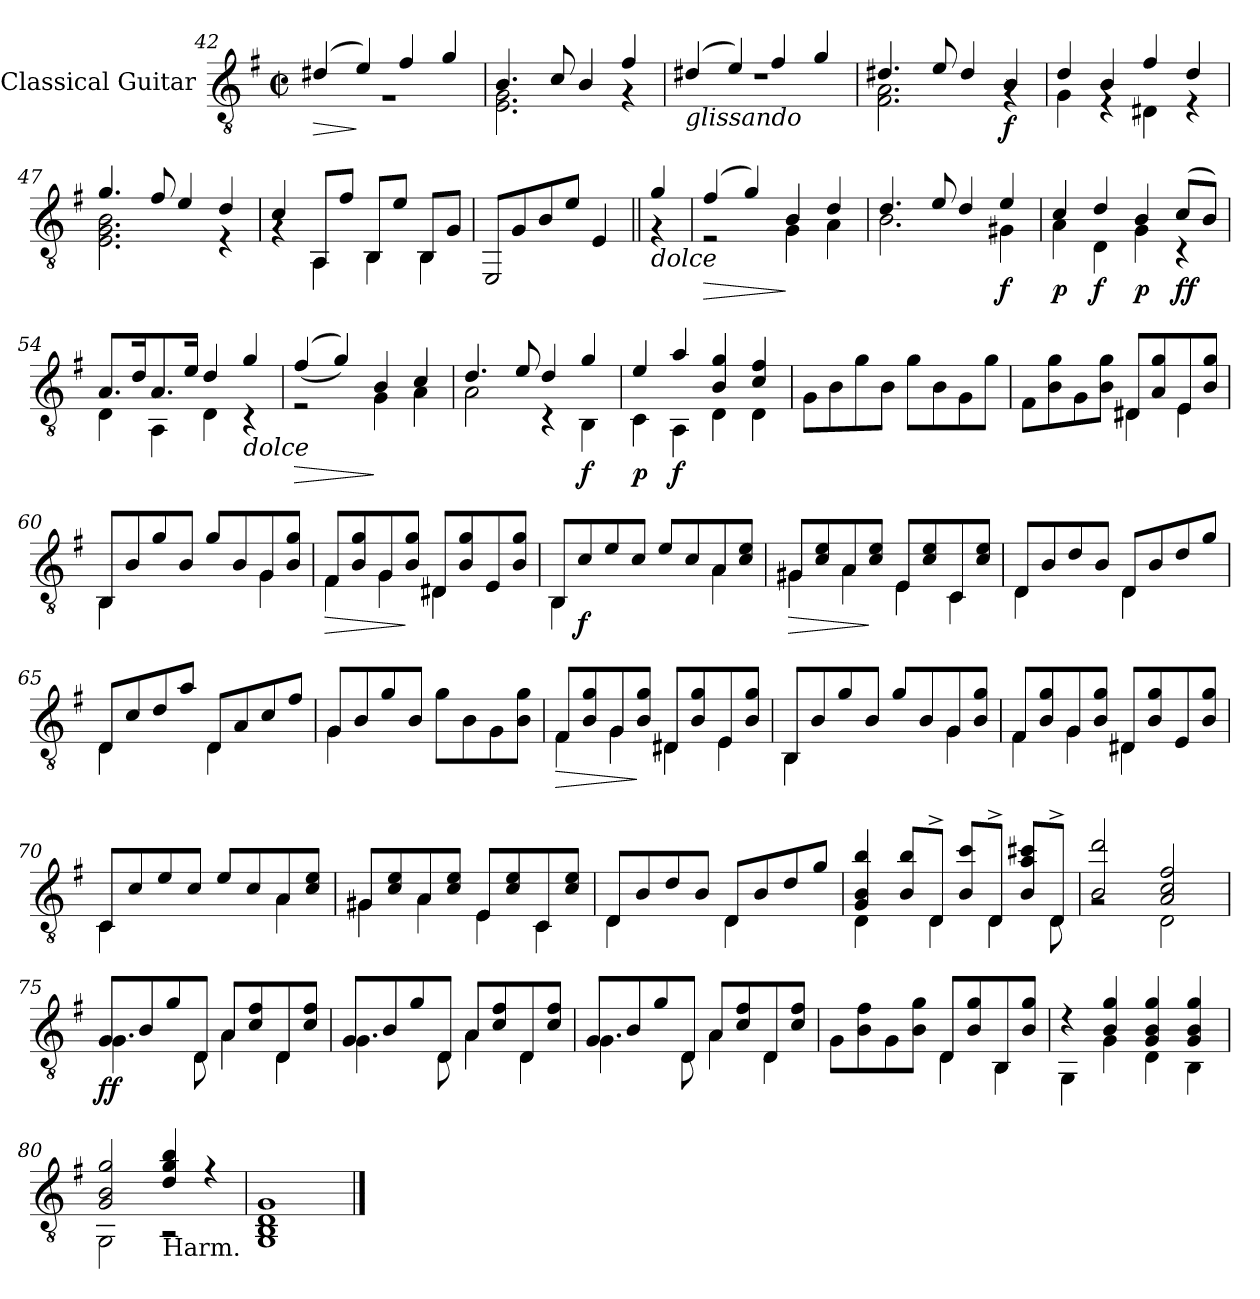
**kern	**dynam
*part1	*part1
*staff1	*staff1
*I"Classical Guitar	*
*I'Guit.	*
*clefGv2	*
*k[f#]	*
*M2/2	*
*met(c|)	*
=42	=42
!	!LO:HP:b
*^	*
(>4d#X/	1r	>
4e/)	.	]
4f#/	.	.
4g/	.	.
=43	=43	=43
4.B:/	2.E\ 2.G\	.
8c/	.	.
4B/	.	.
4f#/	4rG	.
!!LO:LB:g=z	!!
=44	=44	=44
!LO:TX:b:i:t=glissando	!	!
(>4d#X/	1rd	.
4e/)	.	.
4f#/	.	.
4g/	.	.
=45	=45	=45
4.d#X:/	2.F#\ 2.A\	.
8e/	.	.
4d#/	.	.
!	!	!LO:DY:b
4B/	4rG	f
=46	=46	=46
4d/	4G\	.
4B/	4rE	.
4f#/	4D#X\	.
4d/	4rE	.
=47	=47	=47
4.g:/	2.E\ 2.G\ 2.B\	.
8f#/	.	.
4e/	.	.
4d/	4rE	.
=48	=48	=48
4c/	4rG	.
8AA/L	4AA\	.
8f#/J	.	.
8BB/L	4BB\	.
8e/J	.	.
8BB/L	4BB\	.
8G/J	.	.
*v	*v	*
=49	=49
!LO:N:head=open	!
8EE/L	.
8G/	.
8B/	.
8e/J	.
4E/	.
!!LO:LB:g=z
=50||	=50||
*^	*
!LO:TX:b:i:t=dolce	!	!
4g/	4r	.
=51	=51	=51
!	!	!LO:HP:b
(>4f#/	2r	>
4g/)	.	.
4B/	4G\	]
4d/	4A\	.
=52	=52	=52
4.d/	2.B\	.
8e/	.	.
4d/	.	.
!	!	!LO:DY:b
4e/	4G#X\	f
=53	=53	=53
!	!	!LO:DY:b
4c/	4A\	p
!	!	!LO:DY:b
4d/	4D\	f
!	!	!LO:DY:b
4B/	4G\	p
!	!	!LO:DY:b
(>8c/L	4r	ff
8B/J)	.	.
=54	=54	=54
8.A/L	4D\	.
16d/K	.	.
8.A/	4AA\	.
16e/Jk	.	.
4d/	4D\	.
!LO:TX:b:i:t=dolce	!	!
4g/	4r	.
=55	=55	=55
!	!	!LO:HP:b
(>(>4f#/	2r	>
4g/))	.	.
4B/	4G\	]
4c/	4A\	.
!!LO:LB:g=z	!!
=56	=56	=56
4.d/	2A\	.
8e/	.	.
4d/	4r	.
!	!	!LO:DY:b
4g/	4BB\	f
=57	=57	=57
!	!	!LO:DY:b
4e/	4C\	p
!	!	!LO:DY:b
4a/	4AA\	f
4B/ 4g/	4D\	.
4c/ 4f#/	4D\	.
*v	*v	*
=58	=58
8G\L	.
8B\	.
8g\	.
8B\J	.
8g\L	.
8B\	.
8G\	.
8g\J	.
=59	=59
*^	*
8F#\L	2ryy	.
8B\ 8g\	.	.
8G\	.	.
8B\ 8g\J	.	.
8D#X/L	4D#\	.
8A/ 8g/	.	.
8E/	4E\	.
8B/ 8g/J	.	.
!!LO:LB:g=z	!!
=60	=60	=60
8BB/L	4BB\	.
8B/	.	.
8g/	2ryy	.
8B/J	.	.
8g/L	.	.
8B/	.	.
8G/	4G\	.
8B/ 8g/J	.	.
=61	=61	=61
!	!	!LO:HP:b
8F#/L	4F#\	>
8B/ 8g/	.	.
8G/	4G\	.
8B/ 8g/J	.	]
8D#X/L	4D#\	.
8B/ 8g/	.	.
8E/	4ryy	.
8B/ 8g/J	.	.
=62	=62	=62
8BB/L	4BB\	.
!	!	!LO:DY:b
8c/	.	f
8e/	2ryy	.
8c/J	.	.
8e/L	.	.
8c/	.	.
8A/	4A\	.
8c/ 8e/J	.	.
!!LO:LB:g=z	!!
=63	=63	=63
!	!	!LO:HP:b
8G#X/L	4G#\	>
8c/ 8e/	.	.
8A/	4A\	.
8c/ 8e/J	.	]
8E/L	4E\	.
8c/ 8e/	.	.
8C/	4C\	.
8c/ 8e/J	.	.
=64	=64	=64
8D/L	4D\	.
8B/	.	.
8d/	4ryy	.
8B/J	.	.
8D/L	4D\	.
8B/	.	.
8d/	4ryy	.
8g/J	.	.
=65	=65	=65
8D/L	4D\	.
8c/	.	.
8d/	4ryy	.
8a/J	.	.
8D/L	4D\	.
8A/	.	.
8c/	4ryy	.
8f#/J	.	.
!!LO:LB:g=z	!!
=66	=66	=66
8G/L	4G\	.
8B/	.	.
8g/	2.ryy	.
8B/J	.	.
8g\L	.	.
8B\	.	.
8G\	.	.
8B\ 8g\J	.	.
=67	=67	=67
!	!	!LO:HP:b
8F#/L	4F#\	>
8B/ 8g/	.	.
8G/	4G\	.
8B/ 8g/J	.	]
8D#X/L	4D#\	.
8B/ 8g/	.	.
8E/	4E\	.
8B/ 8g/J	.	.
=68	=68	=68
8BB/L	4BB\	.
8B/	.	.
8g/	2ryy	.
8B/J	.	.
8g/L	.	.
8B/	.	.
8G/	4G\	.
8B/ 8g/J	.	.
=69	=69	=69
8F#/L	4F#\	.
8B/ 8g/	.	.
8G/	4G\	.
8B/ 8g/J	.	.
8D#X/L	4D#\	.
8B/ 8g/	.	.
8E/	4ryy	.
8B/ 8g/J	.	.
!!LO:LB:g=z	!!
=70	=70	=70
8C/L	4C\	.
8c/	.	.
8e/	2ryy	.
8c/J	.	.
8e/L	.	.
8c/	.	.
8A/	4A\	.
8c/ 8e/J	.	.
=71	=71	=71
8G#X/L	4G#\	.
8c/ 8e/	.	.
8A/	4A\	.
8c/ 8e/J	.	.
8E/L	4E\	.
8c/ 8e/	.	.
8C/	4C\	.
8c/ 8e/J	.	.
=72	=72	=72
8D/L	4D\	.
8B/	.	.
8d/	4ryy	.
8B/J	.	.
8D/L	4D\	.
8B/	.	.
8d/	4ryy	.
8g/J	.	.
!!LO:LB:g=z	!!
=73	=73	=73
4G/ 4B/ 4b/	4D\	.
8B/ 8b/L	8ryy	.
8D^/J	4D\	.
8B/ 8cc/L	.	.
8D^/J	4D\	.
8B/ 8a/ 8cc#X/L	.	.
8D^/J	8D\	.
=74	=74	=74
2B/ 2dd/	2rG	.
2A/ 2c/ 2f#/	2D\	.
=75	=75	=75
!LO:N:head=solid	!	!LO:DY:b
8G/L	4.G\	ff
8B/	.	.
8g/	.	.
8D/J	8D\	.
8A/L	4A\	.
8c/ 8f#/	.	.
8D/	4D\	.
8c/ 8f#/J	.	.
=76	=76	=76
!LO:N:head=solid	!	!
8G/L	4.G\	.
8B/	.	.
8g/	.	.
8D/J	8D\	.
8A/L	4A\	.
8c/ 8f#/	.	.
8D/	4D\	.
8c/ 8f#/J	.	.
!!LO:LB:g=z	!!
=77	=77	=77
!LO:N:head=solid	!	!
8G/L	4.G\	.
8B/	.	.
8g/	.	.
8D/J	8D\	.
8A/L	4A\	.
8c/ 8f#/	.	.
8D/	4D\	.
8c/ 8f#/J	.	.
=78	=78	=78
8G\L	2ryy	.
8B\ 8f#\	.	.
8G\	.	.
8B\ 8g\J	.	.
8D/L	4D\	.
8B/ 8g/	.	.
8BB/	4BB\	.
8B/ 8g/J	.	.
=79	=79	=79
4r	4GG\	.
4B/ 4g/	4G\	.
4G/ 4B/ 4g/	4D\	.
4G/ 4B/ 4g/	4BB\	.
=80	=80	=80
2G/ 2B/ 2g/	2GG\	.
!LO:TX:b:t=Harm.	!	!
4d/ 4g/ 4b/	2r	.
4r	.	.
*v	*v	*
=81	=81
1GG 1BB 1D 1G	.
==	==
*-	*-
